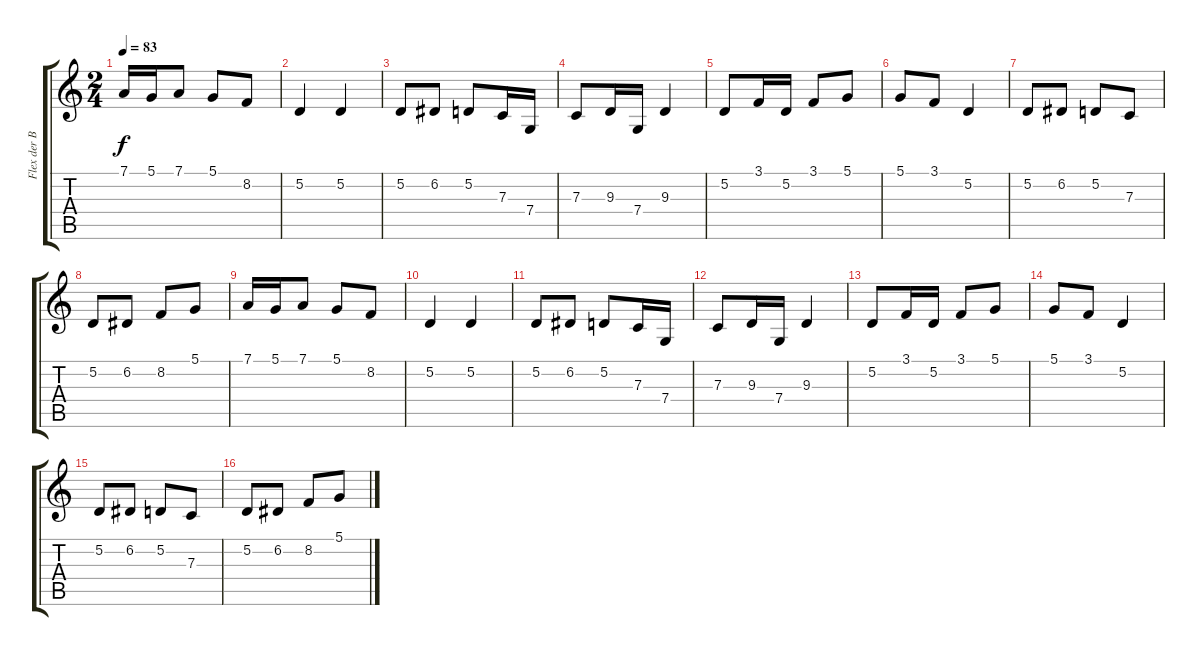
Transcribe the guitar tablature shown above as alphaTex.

\track ("Flex der Biegsame" "Flex der B") {instrument cello}
\staff {score tabs}
\tuning (D4 A3 F3 C3 G2 D2) {hide}
\ts (2 4)
\tempo 83
\clef g2
\ks c
7.1.16{dy f} 5.1.16 7.1.8 5.1.8 8.2.8 |
5.2.4 5.2.4 |
5.2.8 6.2.8 5.2.8 7.3.16 7.4.16 |
7.3.8 9.3.16 7.4.16 9.3.4 |
5.2.8 3.1.16 5.2.16 3.1.8 5.1.8 |
5.1.8 3.1.8 5.2.4 |
5.2.8 6.2.8 5.2.8 7.3.8 |
5.2.8 6.2.8 8.2.8 5.1.8 |
7.1.16 5.1.16 7.1.8 5.1.8 8.2.8 |
5.2.4 5.2.4 |
5.2.8 6.2.8 5.2.8 7.3.16 7.4.16 |
7.3.8 9.3.16 7.4.16 9.3.4 |
5.2.8 3.1.16 5.2.16 3.1.8 5.1.8 |
5.1.8 3.1.8 5.2.4 |
5.2.8 6.2.8 5.2.8 7.3.8 |
5.2.8 6.2.8 8.2.8 5.1.8
